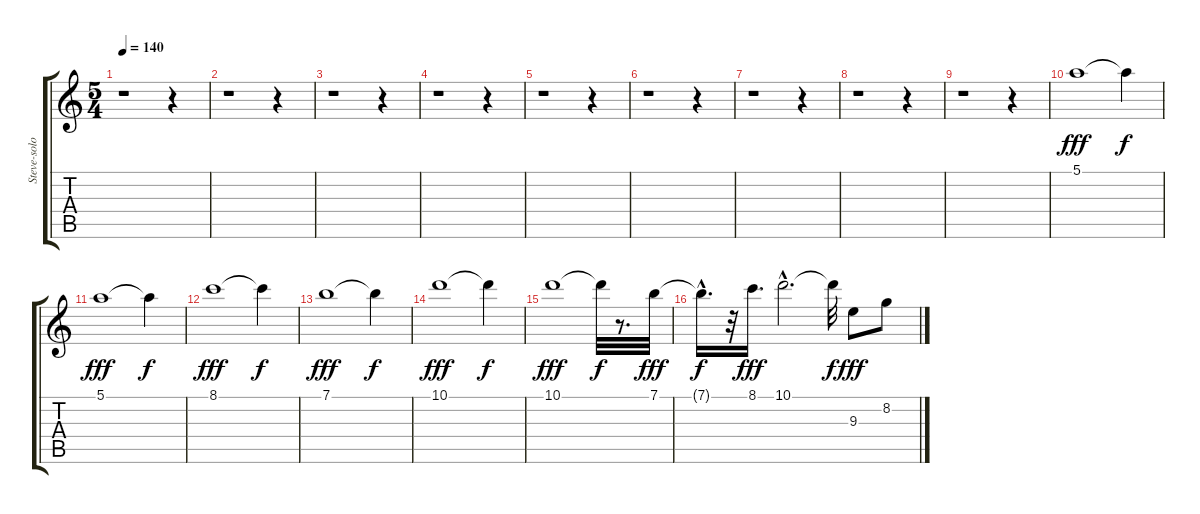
\track ("Steve-solo" "Steve-solo") {instrument overdrivenguitar}
\staff {score tabs}
\tuning (E4 B3 G3 D3 A2 E2) {hide}
\ts (5 4)
\tempo 140
\clef g2
\ks c
r.1{dy f} r.4 |
r.1 r.4 |
r.1 r.4 |
r.1 r.4 |
r.1 r.4 |
r.1 r.4 |
r.1 r.4 |
r.1 r.4 |
r.1 r.4 |
5.1.1{dy fff} 5.1{t}.4{dy f} |
5.1.1{dy fff} 5.1{t}.4{dy f} |
8.1.1{dy fff} 8.1{t}.4{dy f} |
7.1.1{dy fff} 7.1{t}.4{dy f} |
10.1.1{dy fff} 10.1{t}.4{dy f} |
10.1.1{dy fff} 10.1{t}.32{dy f} r.8{d} 7.1.32{dy fff} |
7.1{hac t}.16{d dy f} r.32 8.1.16{d dy fff} 10.1{hac}.2{d} 10.1{t}.32{dy f} 9.3.8{dy fff} 8.2.8
